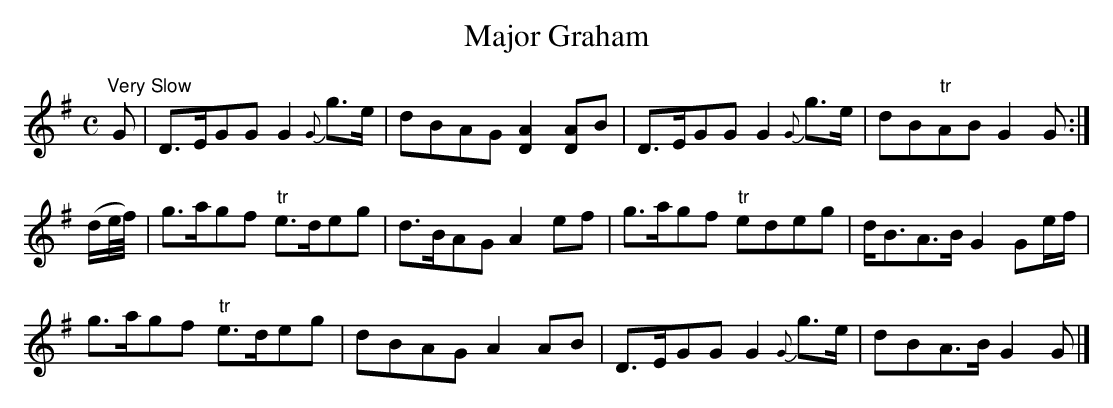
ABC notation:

X:1
T:Major Graham
M:C
K:G
"Very Slow" G|\
D>EGG G2{G}g>e| dBAG [D2A2] [AD]B| D>EGG G2{G}g>e| dB"tr"AB G2G:|
(d/e//f//)|\
g>agf "tr"e>deg| d>BAG A2ef| g>agf "tr"edeg| d<BA>B G2Ge/f/|
g>agf "tr"e>deg| dBAG A2AB| D>EGG G2{G}g>e| dBA>B G2G|]
